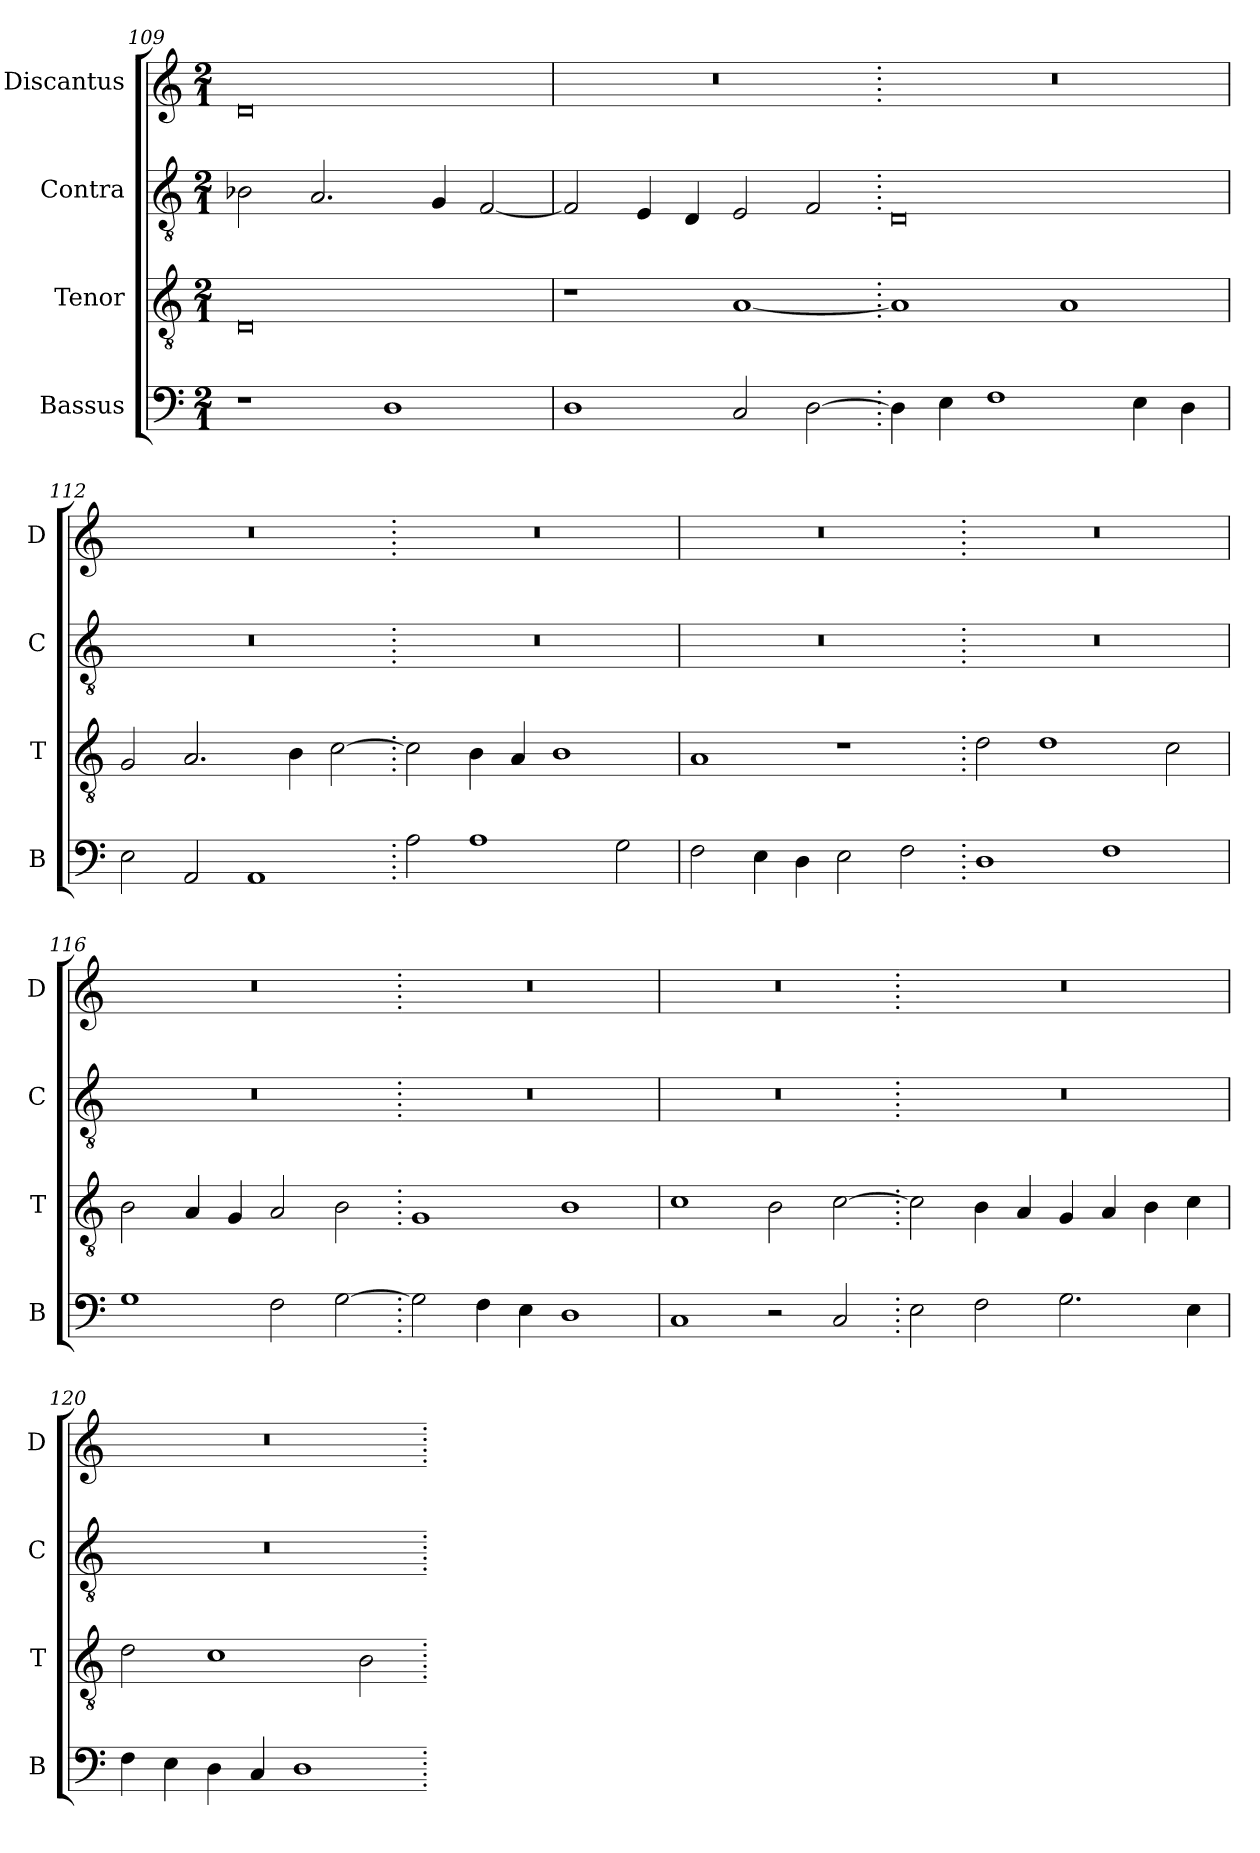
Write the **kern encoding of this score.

**kern	**kern	**kern	**kern
*part4	*part3	*part2	*part1
*staff4	*staff3	*staff2	*staff1
*I"Bassus	*I"Tenor	*I"Contra	*I"Discantus
*I'B	*I'T	*I'C	*I'D
*clefF4	*clefGv2	*clefGv2	*clefG2
*k[]	*k[]	*k[]	*k[]
*M2/1	*M2/1	*M2/1	*M2/1
=109	=109	=109	=109
1r	0D	2B-X\	0d
.	.	2.A/	.
1D	.	.	.
.	.	4G/	.
.	.	[2F/	.
=110	=110	=110	=110
1D	1r	2F/]	0r
.	.	4E/	.
.	.	4D/	.
2C/	[1A	2E/	.
[2D\	.	2F/	.
=111.	=111.	=111.	=111.
4D\]	1A]	0D	0r
4E\	.	.	.
1F	.	.	.
.	1A	.	.
4E\	.	.	.
4D\	.	.	.
=112	=112	=112	=112
2E\	2G/	0r	0r
2AA/	2.A/	.	.
1AA	.	.	.
.	4B\	.	.
.	[2c\	.	.
=113.	=113.	=113.	=113.
2A\	2c\]	0r	0r
1A	4B\	.	.
.	4A/	.	.
.	1B	.	.
2G\	.	.	.
=114	=114	=114	=114
2F\	1A	0r	0r
4E\	.	.	.
4D\	.	.	.
2E\	1r	.	.
2F\	.	.	.
=115.	=115.	=115.	=115.
1D	2d\	0r	0r
.	1d	.	.
1F	.	.	.
.	2c\	.	.
=116	=116	=116	=116
1G	2B\	0r	0r
.	4A/	.	.
.	4G/	.	.
2F\	2A/	.	.
[2G\	2B\	.	.
=117.	=117.	=117.	=117.
2G\]	1G	0r	0r
4F\	.	.	.
4E\	.	.	.
1D	1B	.	.
=118	=118	=118	=118
1C	1c	0r	0r
2r	2B\	.	.
2C/	[2c\	.	.
=119.	=119.	=119.	=119.
2E\	2c\]	0r	0r
2F\	4B\	.	.
.	4A/	.	.
2.G\	4G/	.	.
.	4A/	.	.
.	4B\	.	.
4E\	4c\	.	.
=120	=120	=120	=120
4F\	2d\	0r	0r
4E\	.	.	.
4D\	1c	.	.
4C/	.	.	.
1D	.	.	.
.	2B\	.	.
=.	=.	=.	=.
*-	*-	*-	*-
